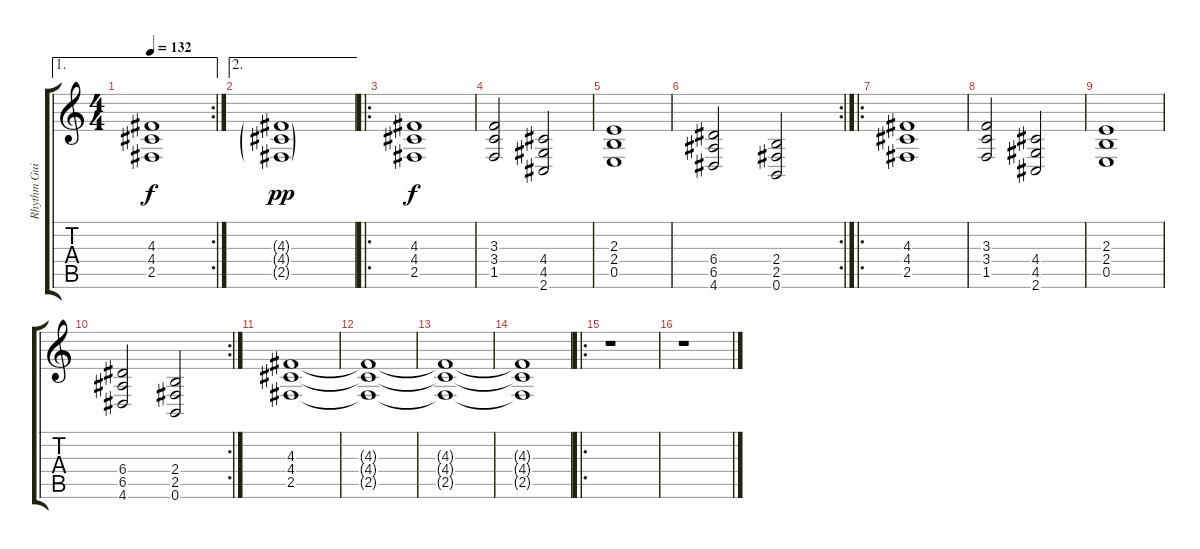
\track ("Rhythm Guitar" "Rhythm Gui") {instrument distortionguitar}
\staff {score tabs}
\tuning (B3 Gb3 D3 A2 E2 B1) {hide}
\ae 1
\rc 2
\ts (4 4)
\tempo 132
\clef g2
\ks c
(4.3{t} 4.4{t} 2.5{t}).1{dy f} |
\ae 2
(4.3{g} 4.4{g} 2.5{g}).1{dy pp} |
\ro
(4.3 4.4 2.5).1{dy f} |
(3.3 3.4 1.5).2 (4.4 4.5 2.6).2 |
(2.3 2.4 0.5).1 |
\rc 2
(6.4 6.5 4.6).2 (2.4 2.5 0.6).2 |
\ro
(4.3 4.4 2.5).1 |
(3.3 3.4 1.5).2 (4.4 4.5 2.6).2 |
(2.3 2.4 0.5).1 |
\rc 2
(6.4 6.5 4.6).2 (2.4 2.5 0.6).2 |
(4.3 4.4 2.5).1 |
(4.3{t} 4.4{t} 2.5{t}).1 |
(4.3{t} 4.4{t} 2.5{t}).1 |
(4.3{t} 4.4{t} 2.5{t}).1{volume 0} |
\ro
r.1 |
r.1
